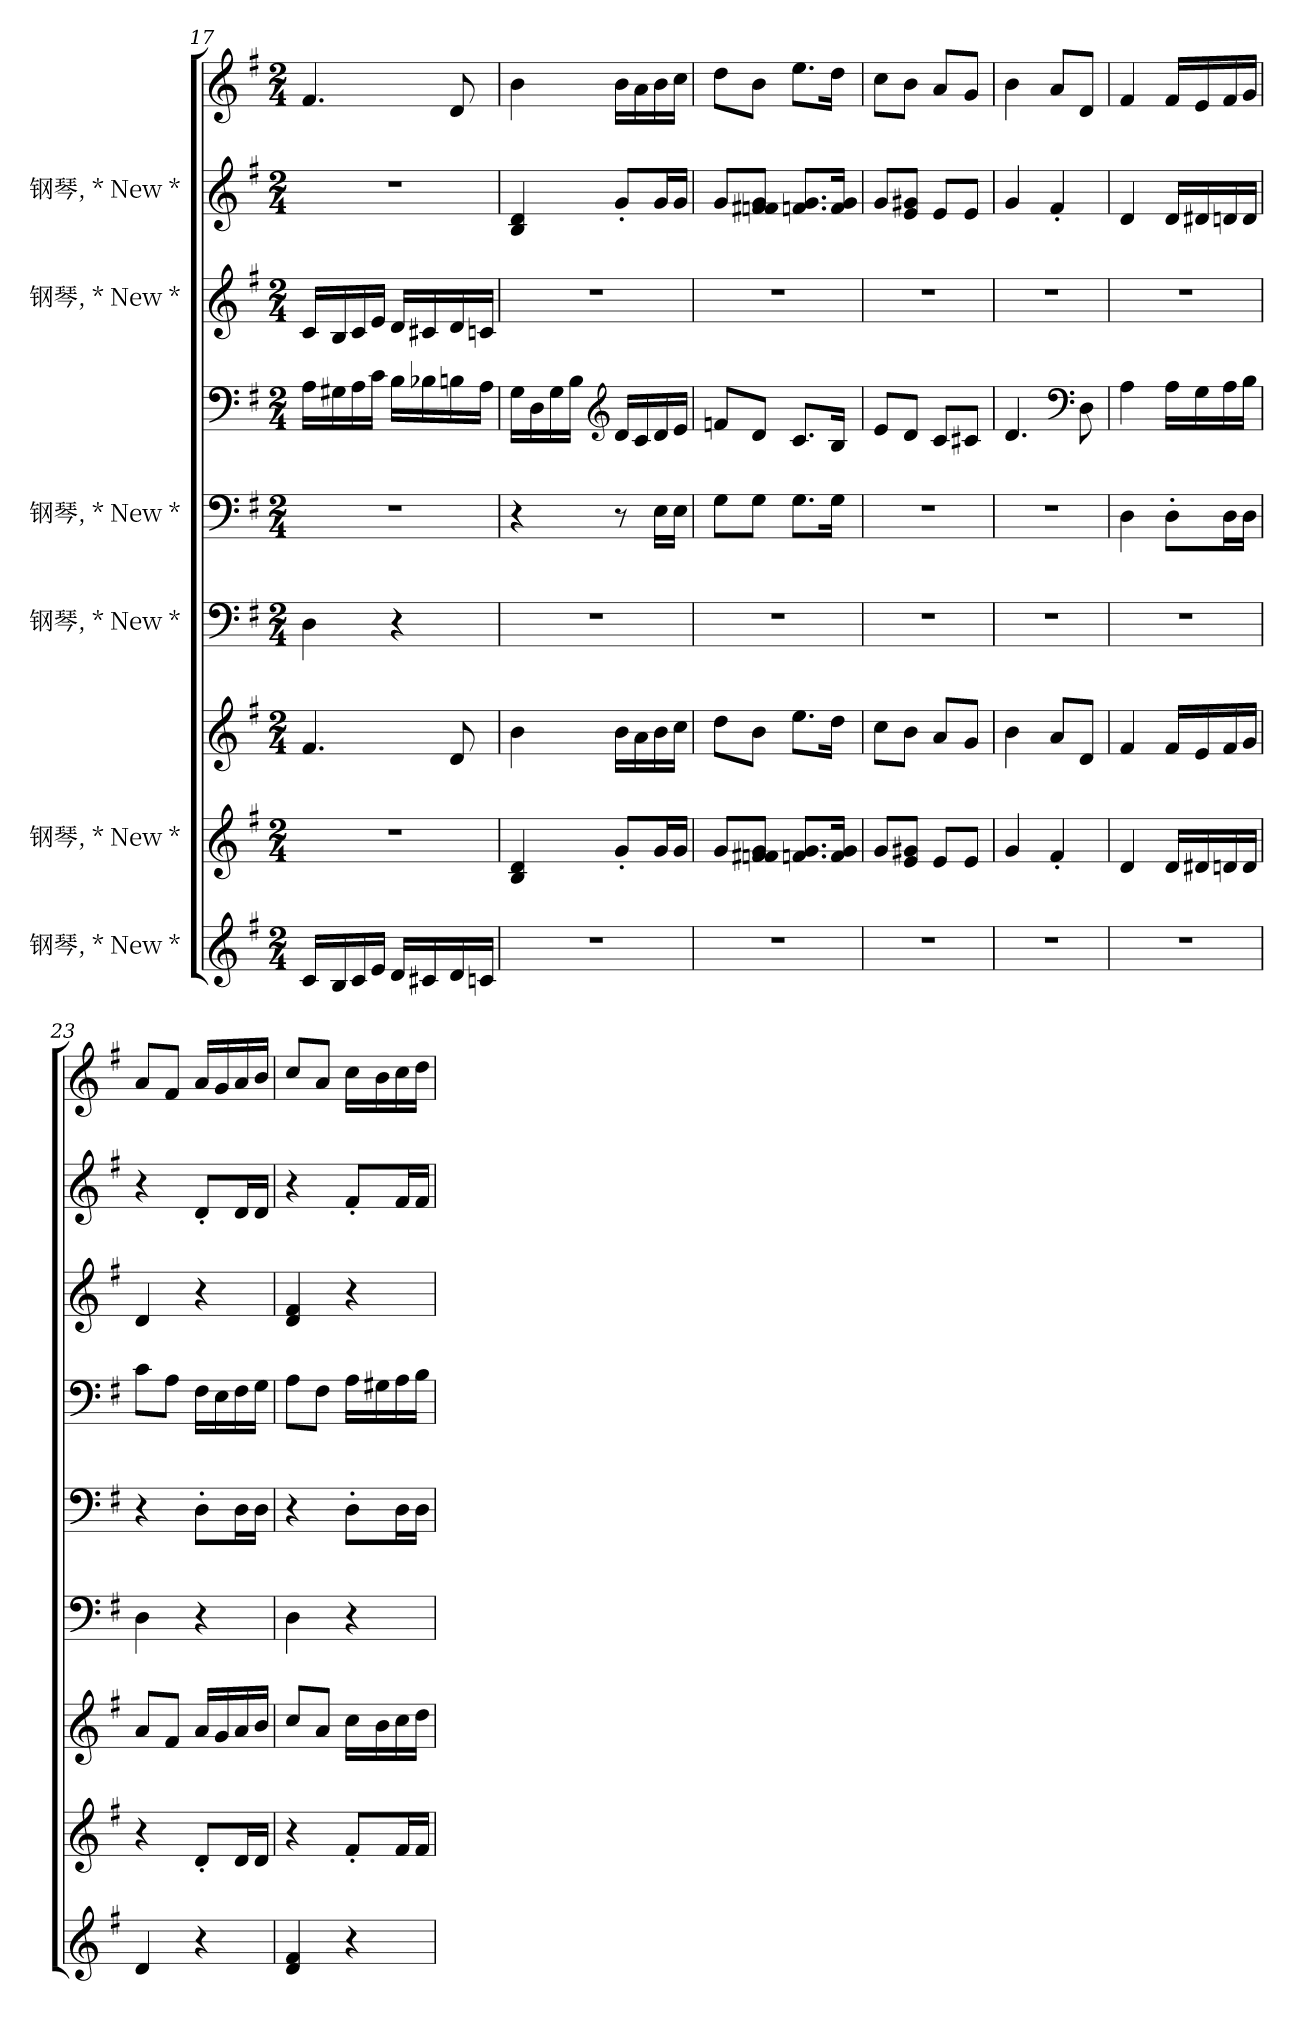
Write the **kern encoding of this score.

**kern	**kern	**kern	**kern	**kern	**kern	**kern	**kern	**kern
*part6	*part5	*part5	*part4	*part3	*part3	*part2	*part1	*part1
*staff9	*staff8	*staff7	*staff6	*staff5	*staff4	*staff3	*staff2	*staff1
*I"钢琴, * New *	*I"钢琴, * New *	*	*I"钢琴, * New *	*I"钢琴, * New *	*	*I"钢琴, * New *	*I"钢琴, * New *	*
!!LO:PB:g=z
*clefG2	*clefG2	*clefG2	*clefF4	*clefF4	*clefF4	*clefG2	*clefG2	*clefG2
*k[f#]	*k[f#]	*k[f#]	*k[f#]	*k[f#]	*k[f#]	*k[f#]	*k[f#]	*k[f#]
*M2/4	*M2/4	*M2/4	*M2/4	*M2/4	*M2/4	*M2/4	*M2/4	*M2/4
=17	=17	=17	=17	=17	=17	=17	=17	=17
16c/LL	2r	4.f#/	4D\	2r	16A\LL	16c/LL	2r	4.f#/
16B/	.	.	.	.	16G#X\	16B/	.	.
16c/	.	.	.	.	16A\	16c/	.	.
16e/JJ	.	.	.	.	16c\JJ	16e/JJ	.	.
16d/LL	.	.	4r	.	16B\LL	16d/LL	.	.
16c#X/	.	.	.	.	16B-X\	16c#X/	.	.
16d/	.	8d/	.	.	16Bn\	16d/	.	8d/
16cn/JJ	.	.	.	.	16A\JJ	16cn/JJ	.	.
=18	=18	=18	=18	=18	=18	=18	=18	=18
2r	4B/ 4d/	4b\	2r	4r	16G\LL	2r	4B/ 4d/	4b\
.	.	.	.	.	16D\	.	.	.
.	.	.	.	.	16G\	.	.	.
.	.	.	.	.	16B\JJ	.	.	.
*	*	*	*	*	*clefG2	*	*	*
.	8g'/L	16b\LL	.	8r	16d/LL	.	8g'/L	16b\LL
.	.	16a\	.	.	16c/	.	.	16a\
.	16g/L	16b\	.	16E\LL	16d/	.	16g/L	16b\
.	16g/JJ	16cc\JJ	.	16E\JJ	16e/JJ	.	16g/JJ	16cc\JJ
=19	=19	=19	=19	=19	=19	=19	=19	=19
2r	8g/L	8dd\L	2r	8G\L	8fn/L	2r	8g/L	8dd\L
.	8fn/ 8f#X/ 8g/J	8b\J	.	8G\J	8d/J	.	8fn/ 8f#X/ 8g/J	8b\J
.	8.fn/ 8.g/L	8.ee\L	.	8.G\L	8.c/L	.	8.fn/ 8.g/L	8.ee\L
.	16f/ 16g/Jk	16dd\Jk	.	16G\Jk	16B/Jk	.	16f/ 16g/Jk	16dd\Jk
=20	=20	=20	=20	=20	=20	=20	=20	=20
2r	8g/L	8cc\L	2r	2r	8e/L	2r	8g/L	8cc\L
.	8e/ 8g#X/J	8b\J	.	.	8d/J	.	8e/ 8g#X/J	8b\J
.	8e/L	8a/L	.	.	8c/L	.	8e/L	8a/L
.	8e/J	8g/J	.	.	8c#X/J	.	8e/J	8g/J
!!LO:PB:g=z
=21	=21	=21	=21	=21	=21	=21	=21	=21
2r	4g/	4b\	2r	2r	4.d/	2r	4g/	4b\
.	4f#'/	8a/L	.	.	.	.	4f#'/	8a/L
*	*	*	*	*	*clefF4	*	*	*
.	.	8d/J	.	.	8D\	.	.	8d/J
=22	=22	=22	=22	=22	=22	=22	=22	=22
2r	4d/	4f#/	2r	4D\	4A\	2r	4d/	4f#/
.	16d/LL	16f#/LL	.	8D'\L	16A\LL	.	16d/LL	16f#/LL
.	16d#X/	16e/	.	.	16G\	.	16d#X/	16e/
.	16dn/	16f#/	.	16D\L	16A\	.	16dn/	16f#/
.	16d/JJ	16g/JJ	.	16D\JJ	16B\JJ	.	16d/JJ	16g/JJ
=23	=23	=23	=23	=23	=23	=23	=23	=23
4d/	4r	8a/L	4D\	4r	8c\L	4d/	4r	8a/L
.	.	8f#/J	.	.	8A\J	.	.	8f#/J
4r	8d'/L	16a/LL	4r	8D'\L	16F#\LL	4r	8d'/L	16a/LL
.	.	16g/	.	.	16E\	.	.	16g/
.	16d/L	16a/	.	16D\L	16F#\	.	16d/L	16a/
.	16d/JJ	16b/JJ	.	16D\JJ	16G\JJ	.	16d/JJ	16b/JJ
=24	=24	=24	=24	=24	=24	=24	=24	=24
4d/ 4f#/	4r	8cc/L	4D\	4r	8A\L	4d/ 4f#/	4r	8cc/L
.	.	8a/J	.	.	8F#\J	.	.	8a/J
4r	8f#'/L	16cc\LL	4r	8D'\L	16A\LL	4r	8f#'/L	16cc\LL
.	.	16b\	.	.	16G#X\	.	.	16b\
.	16f#/L	16cc\	.	16D\L	16A\	.	16f#/L	16cc\
.	16f#/JJ	16dd\JJ	.	16D\JJ	16B\JJ	.	16f#/JJ	16dd\JJ
=	=	=	=	=	=	=	=	=
*-	*-	*-	*-	*-	*-	*-	*-	*-
